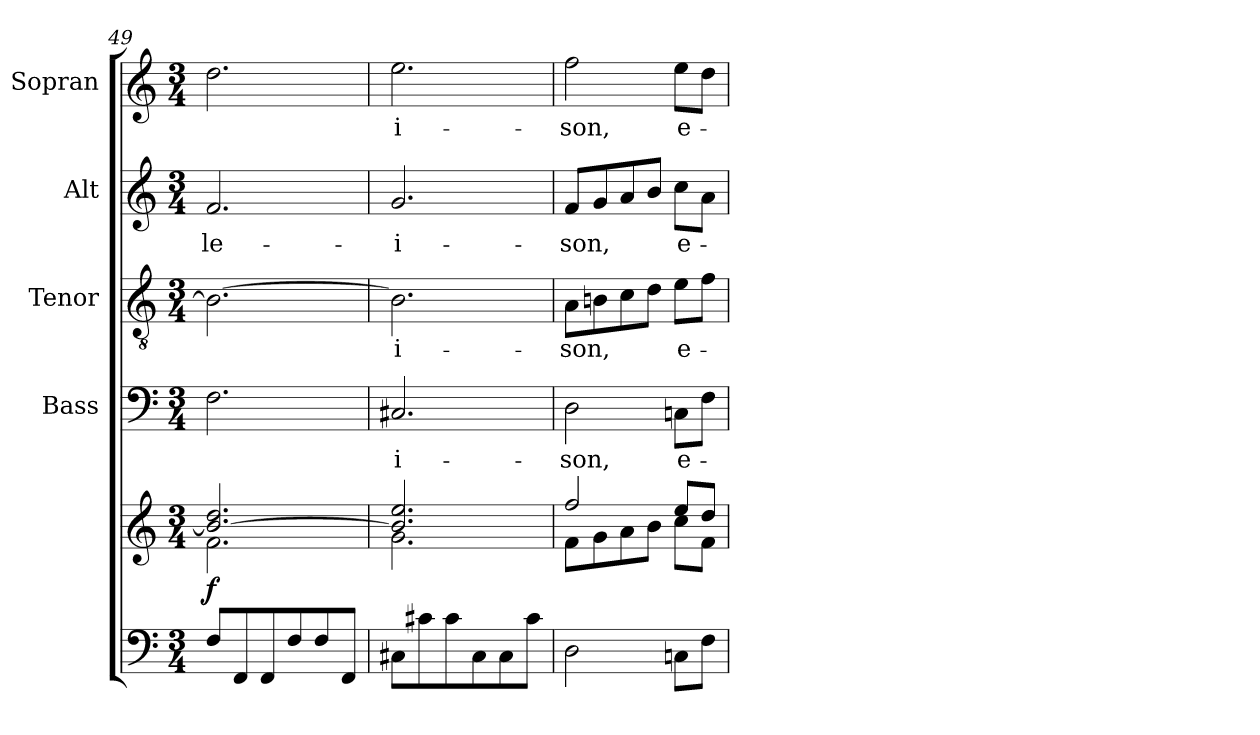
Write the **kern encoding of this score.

**kern	**kern	**dynam	**kern	**text	**kern	**text	**kern	**text	**kern	**text
*part5	*part5	*part5	*part4	*part4	*part3	*part3	*part2	*part2	*part1	*part1
*staff6	*staff5	*staff5/6	*staff4	*staff4	*staff3	*staff3	*staff2	*staff2	*staff1	*staff1
*	*	*	*I"Bass	*	*I"Tenor	*	*I"Alt	*	*I"Sopran	*
*	*	*	*I'B.	*	*I'T.	*	*I'A.	*	*I'S.	*
!!LO:LB:g=z
*clefF4	*clefG2	*	*clefF4	*	*clefGv2	*	*clefG2	*	*clefG2	*
*k[]	*k[]	*	*k[]	*	*k[]	*	*k[]	*	*k[]	*
*C:	*C:	*	*C:	*	*C:	*	*C:	*	*C:	*
*M3/4	*M3/4	*	*M3/4	*	*M3/4	*	*M3/4	*	*M3/4	*
=49	=49	=49	=49	=49	=49	=49	=49	=49	=49	=49
*	*^	*	*	*	*	*	*	*	*	*
!	!	!	!LO:DY:b	!	!	!	!	!	!LO:LY:b	!	!
8F/L	2.b-/_ 2.dd/	2.f\	f	2.F\	.	2.B-\_	.	2.f/	-le-	2.dd\	.
8FF/	.	.	.	.	.	.	.	.	.	.	.
8FF/	.	.	.	.	.	.	.	.	.	.	.
8F/	.	.	.	.	.	.	.	.	.	.	.
8F/	.	.	.	.	.	.	.	.	.	.	.
8FF/J	.	.	.	.	.	.	.	.	.	.	.
=50	=50	=50	=50	=50	=50	=50	=50	=50	=50	=50	=50
!	!	!	!	!	!LO:LY:b	!	!LO:LY:b	!	!LO:LY:b	!	!LO:LY:b
8C#X\L	2.b-/] 2.ee/	2.g\	.	2.C#X/	-i-	2.B-\]	-i-	2.g/	-i-	2.ee\	-i-
8c#X\	.	.	.	.	.	.	.	.	.	.	.
8c#\	.	.	.	.	.	.	.	.	.	.	.
8C#\	.	.	.	.	.	.	.	.	.	.	.
8C#\	.	.	.	.	.	.	.	.	.	.	.
8c#\J	.	.	.	.	.	.	.	.	.	.	.
=51	=51	=51	=51	=51	=51	=51	=51	=51	=51	=51	=51
!	!	!	!	!	!LO:LY:b	!	!LO:LY:b	!	!LO:LY:b	!	!LO:LY:b
2D\	2ff/	8f\L	.	2D\	-son,	8A\L	-son,	8f/L	-son,	2ff\	-son,
.	.	8g\	.	.	.	8Bn\	.	8g/	.	.	.
.	.	8a\	.	.	.	8c\	.	8a/	.	.	.
.	.	8b\J	.	.	.	8d\J	.	8b/J	.	.	.
!	!	!	!	!	!LO:LY:b	!	!LO:LY:b	!	!LO:LY:b	!	!LO:LY:b
8Cn\L	8ee/L	8cc\L	.	8Cn\L	e-	8e\L	e-	8cc\L	e-	8ee\L	e-
8F\J	8dd/J	8f\J	.	8F\J	.	8f\J	.	8a\J	.	8dd\J	.
*	*v	*v	*	*	*	*	*	*	*	*	*
=	=	=	=	=	=	=	=	=	=	=
*-	*-	*-	*-	*-	*-	*-	*-	*-	*-	*-
